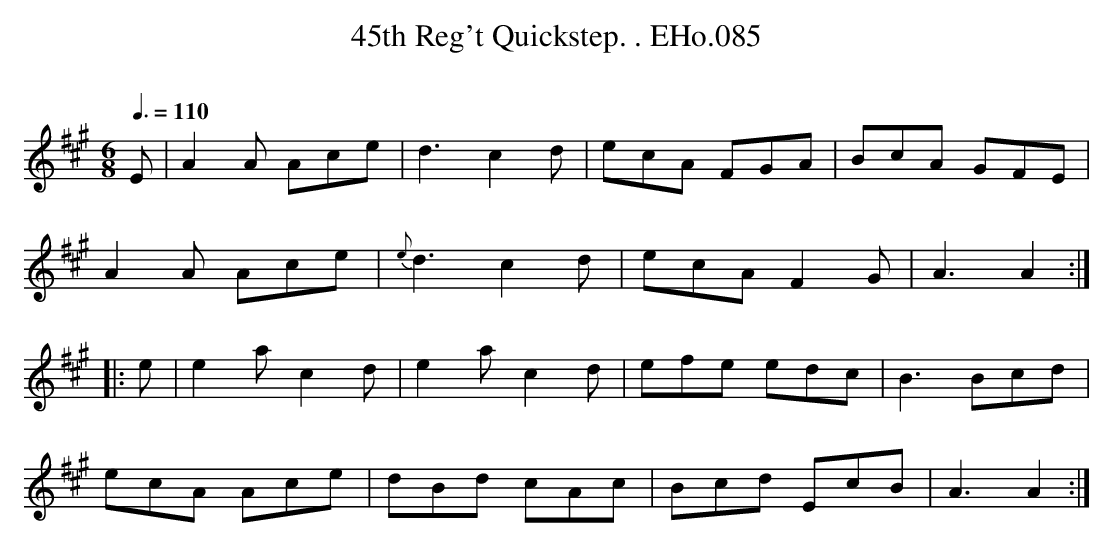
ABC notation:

X:1
T:45th Reg't Quickstep. . EHo.085
M:6/8
L:1/8
Q:3/8=110
O:
K:A
E | A2A Ace | d3c2d | ecA FGA | BcA GFE |
A2A Ace | {e}d3c2d | ecAF2G | A3A2 :|
|: e | e2ac2d | e2a c2d | efe edc | B3Bcd |
ecA Ace | dBd cAc | Bcd EcB | A3A2 :|
